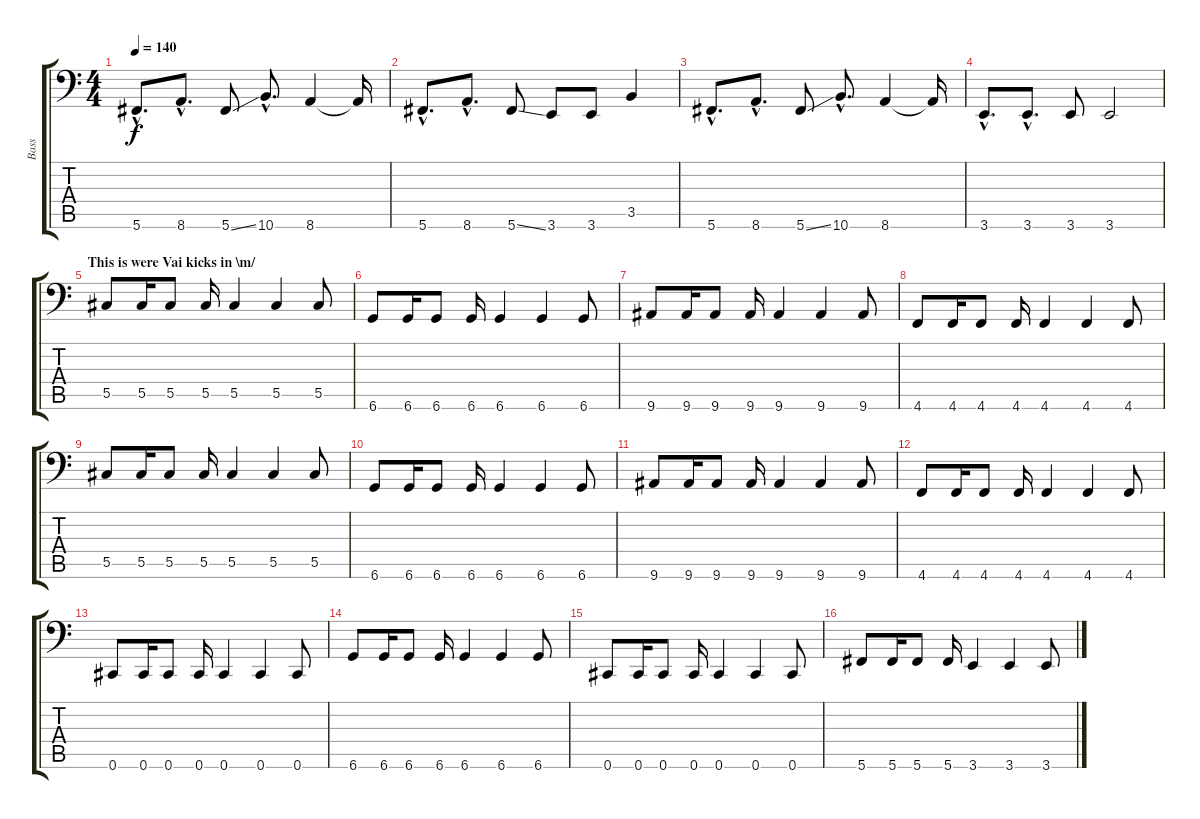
\track ("Bass" "Bass") {instrument distortionguitar}
\staff {score tabs}
\tuning (Eb3 Bb2 Gb2 Db2 Ab1 Db1) {hide}
\ts (4 4)
\tempo 140
\clef f4
\ks c
5.6{hac}.8{d dy f} 8.6{hac}.8{d} 5.6{ss}.8 10.6{hac}.8{d} 8.6.4 8.6{t}.16 |
5.6{hac}.8{d} 8.6{hac}.8{d} 5.6{ss}.8 3.6.8 3.6.8 3.5.4 |
5.6{hac}.8{d} 8.6{hac}.8{d} 5.6{ss}.8 10.6{hac}.8{d} 8.6.4 8.6{t}.16 |
3.6{hac}.8{d} 3.6{hac}.8{d} 3.6.8 3.6.2 |
\section ("" "This is were Vai kicks in \\m/")
5.5.8 5.5.16 5.5.8 5.5.16 5.5.4 5.5.4 5.5.8 |
6.6.8 6.6.16 6.6.8 6.6.16 6.6.4 6.6.4 6.6.8 |
9.6.8 9.6.16 9.6.8 9.6.16 9.6.4 9.6.4 9.6.8 |
4.6.8 4.6.16 4.6.8 4.6.16 4.6.4 4.6.4 4.6.8 |
5.5.8 5.5.16 5.5.8 5.5.16 5.5.4 5.5.4 5.5.8 |
6.6.8 6.6.16 6.6.8 6.6.16 6.6.4 6.6.4 6.6.8 |
9.6.8 9.6.16 9.6.8 9.6.16 9.6.4 9.6.4 9.6.8 |
4.6.8 4.6.16 4.6.8 4.6.16 4.6.4 4.6.4 4.6.8 |
0.6.8 0.6.16 0.6.8 0.6.16 0.6.4 0.6.4 0.6.8 |
6.6.8 6.6.16 6.6.8 6.6.16 6.6.4 6.6.4 6.6.8 |
0.6.8 0.6.16 0.6.8 0.6.16 0.6.4 0.6.4 0.6.8 |
5.6.8 5.6.16 5.6.8 5.6.16 3.6.4 3.6.4 3.6.8
